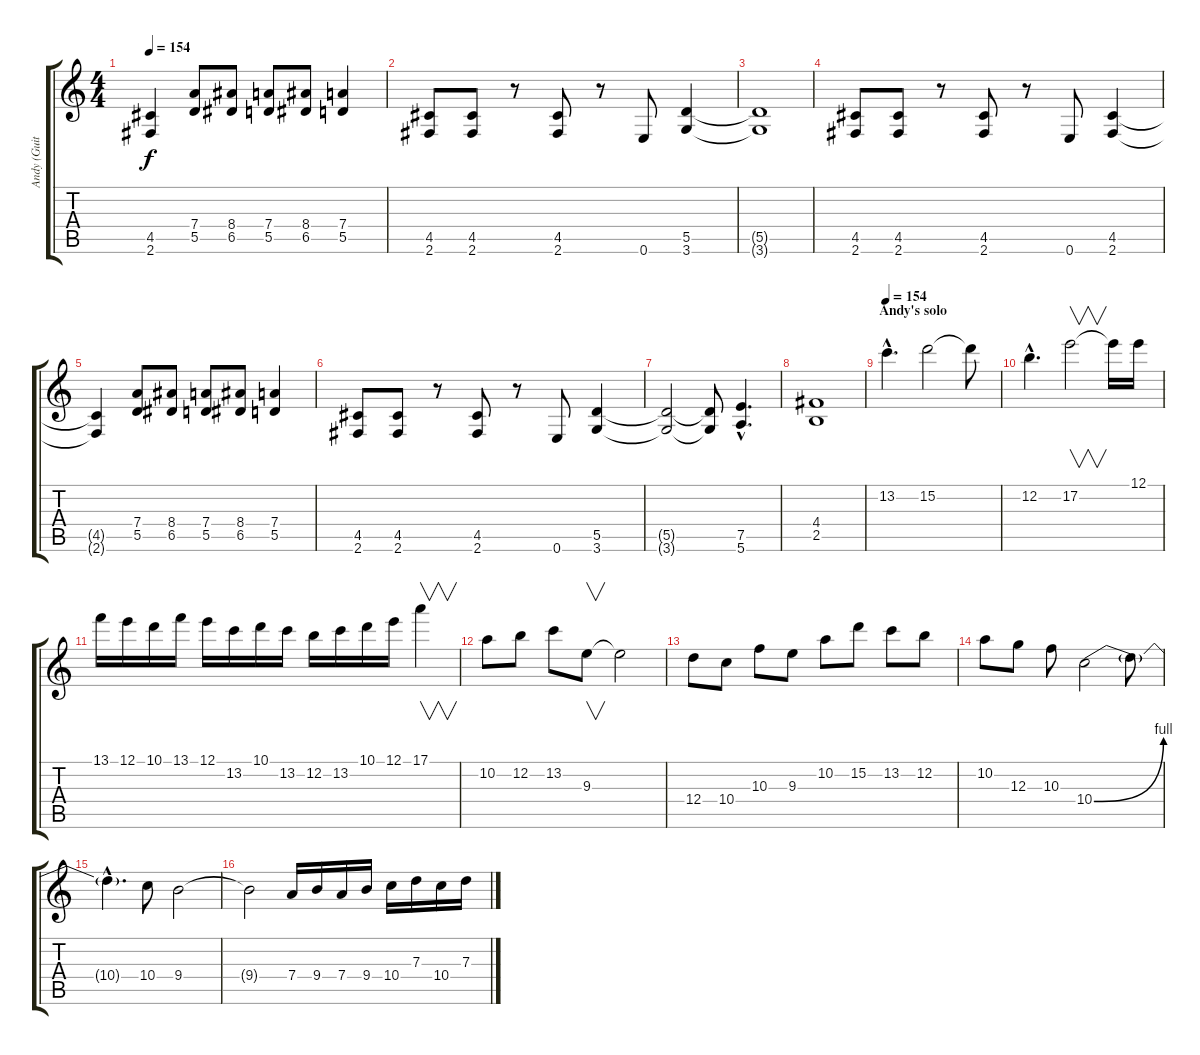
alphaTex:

\track ("Andy (Guitar)" "Andy (Guit") {instrument overdrivenguitar}
\staff {score tabs}
\tuning (E4 B3 G3 D3 A2 E2) {hide}
\ts (4 4)
\tempo 154
\clef g2
\ks c
(4.5{t} 2.6{t}).4{dy f} (7.4 5.5).8 (8.4 6.5).8 (7.4 5.5).8 (8.4 6.5).8 (7.4 5.5).4 |
(4.5 2.6).8 (4.5 2.6).8 r.8 (4.5 2.6).8 r.8 0.6.8 (5.5 3.6).4 |
(5.5{t} 3.6{t}).1 |
(4.5 2.6).8 (4.5 2.6).8 r.8 (4.5 2.6).8 r.8 0.6.8 (4.5 2.6).4 |
(4.5{t} 2.6{t}).4 (7.4 5.5).8 (8.4 6.5).8 (7.4 5.5).8 (8.4 6.5).8 (7.4 5.5).4 |
(4.5 2.6).8 (4.5 2.6).8 r.8 (4.5 2.6).8 r.8 0.6.8 (5.5 3.6).4 |
(5.5{t} 3.6{t}).2 (5.5{t} 3.6{t}).8 (7.5{hac} 5.6{hac}).4{d} |
(4.4 2.5).1 |
\section ("" "Andy's solo")
\tempo 154
13.2{hac}.4{d volume 13 balance 0} 15.2.2 15.2{t}.8 |
12.2{hac}.4{d} 17.2.2{v} 17.2{t}.16 12.1.16{volume 14} |
13.1.16 12.1.16 10.1.16 13.1.16 12.1.16 13.2.16 10.1.16 13.2.16 12.2.16 13.2.16 10.1.16 12.1.16 17.1.4{v} |
10.2.8{volume 13} 12.2.8 13.2.8 9.3.8{v} 9.3{t}.2 |
12.4.8 10.4.8 10.3.8 9.3.8 10.2.8 15.2.8 13.2.8 12.2.8 |
10.2.8 12.3.8 10.3.8 10.4{be (bend 0 0 60 4)}.2 10.4{t}.8 |
10.4{hac t}.4{d} 10.4.8 9.4.2 |
9.4{t}.2 7.4.16 9.4.16 7.4.16 9.4.16 10.4.16 7.3.16 10.4.16 7.3.16
